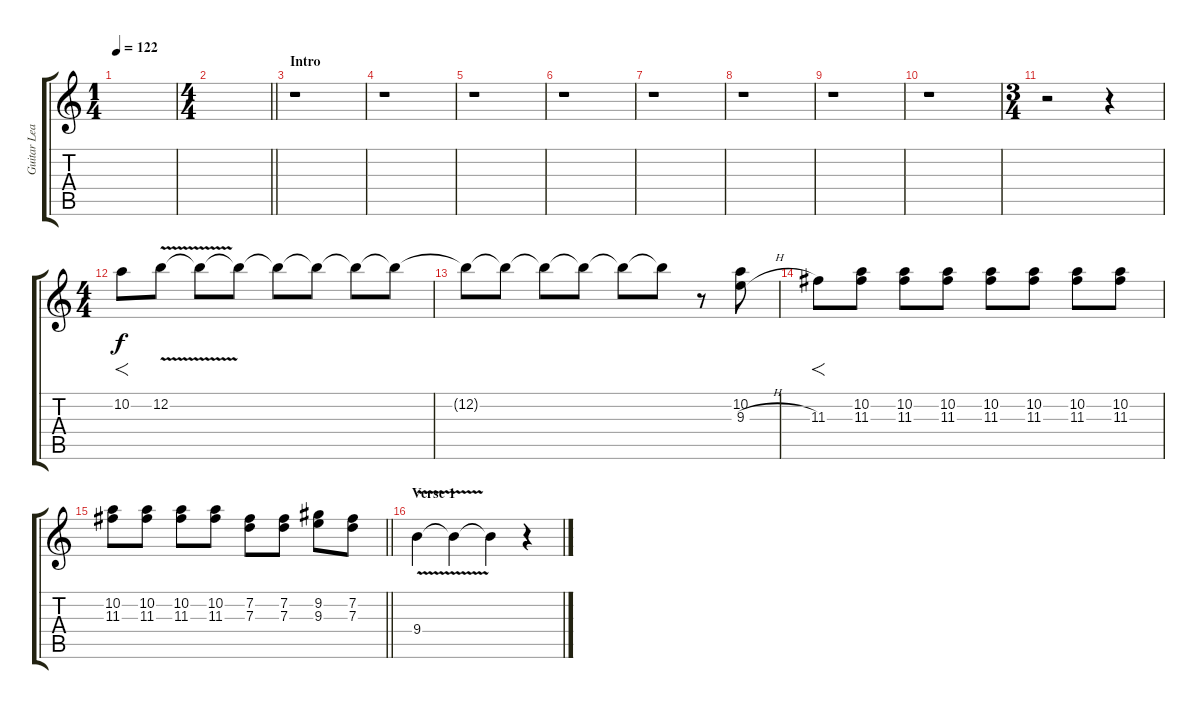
\track ("Guitar Leads & Fills" "Guitar Lea") {instrument distortionguitar}
\staff {score tabs}
\tuning (E4 B3 G3 D3 A2 E2) {hide}
\ts (1 4)
\tempo 122
\clef g2
\ks c
|
\ts (4 4)
\barLineRight lightlight
|
\section ("" "Intro")
r.1 |
r.1 |
r.1 |
r.1 |
r.1 |
r.1 |
r.1 |
r.1 |
\ts (3 4)
r.2 r.4 |
\ts (4 4)
10.2.8{f} 12.2{v}.8 12.2{t}.8 12.2{t}.8 12.2{t}.8 12.2{t}.8 12.2{t}.8 12.2{t}.8 |
12.2{t}.8 12.2{t}.8 12.2{t}.8 12.2{t}.8 12.2{t}.8 12.2{t}.8 r.8 (10.2 9.3{h}).8 |
11.3.8{f} (10.2 11.3).8 (10.2 11.3).8 (10.2 11.3).8 (10.2 11.3).8 (10.2 11.3).8 (10.2 11.3).8 (10.2 11.3).8 |
\barLineRight lightlight
(10.2 11.3).8 (10.2 11.3).8 (10.2 11.3).8 (10.2 11.3).8 (7.2 7.3).8 (7.2 7.3).8 (9.2 9.3).8 (7.2 7.3).8 |
\section ("" "Verse 1")
9.4{v}.4 9.4{t}.4 9.4{t}.4 r.4
